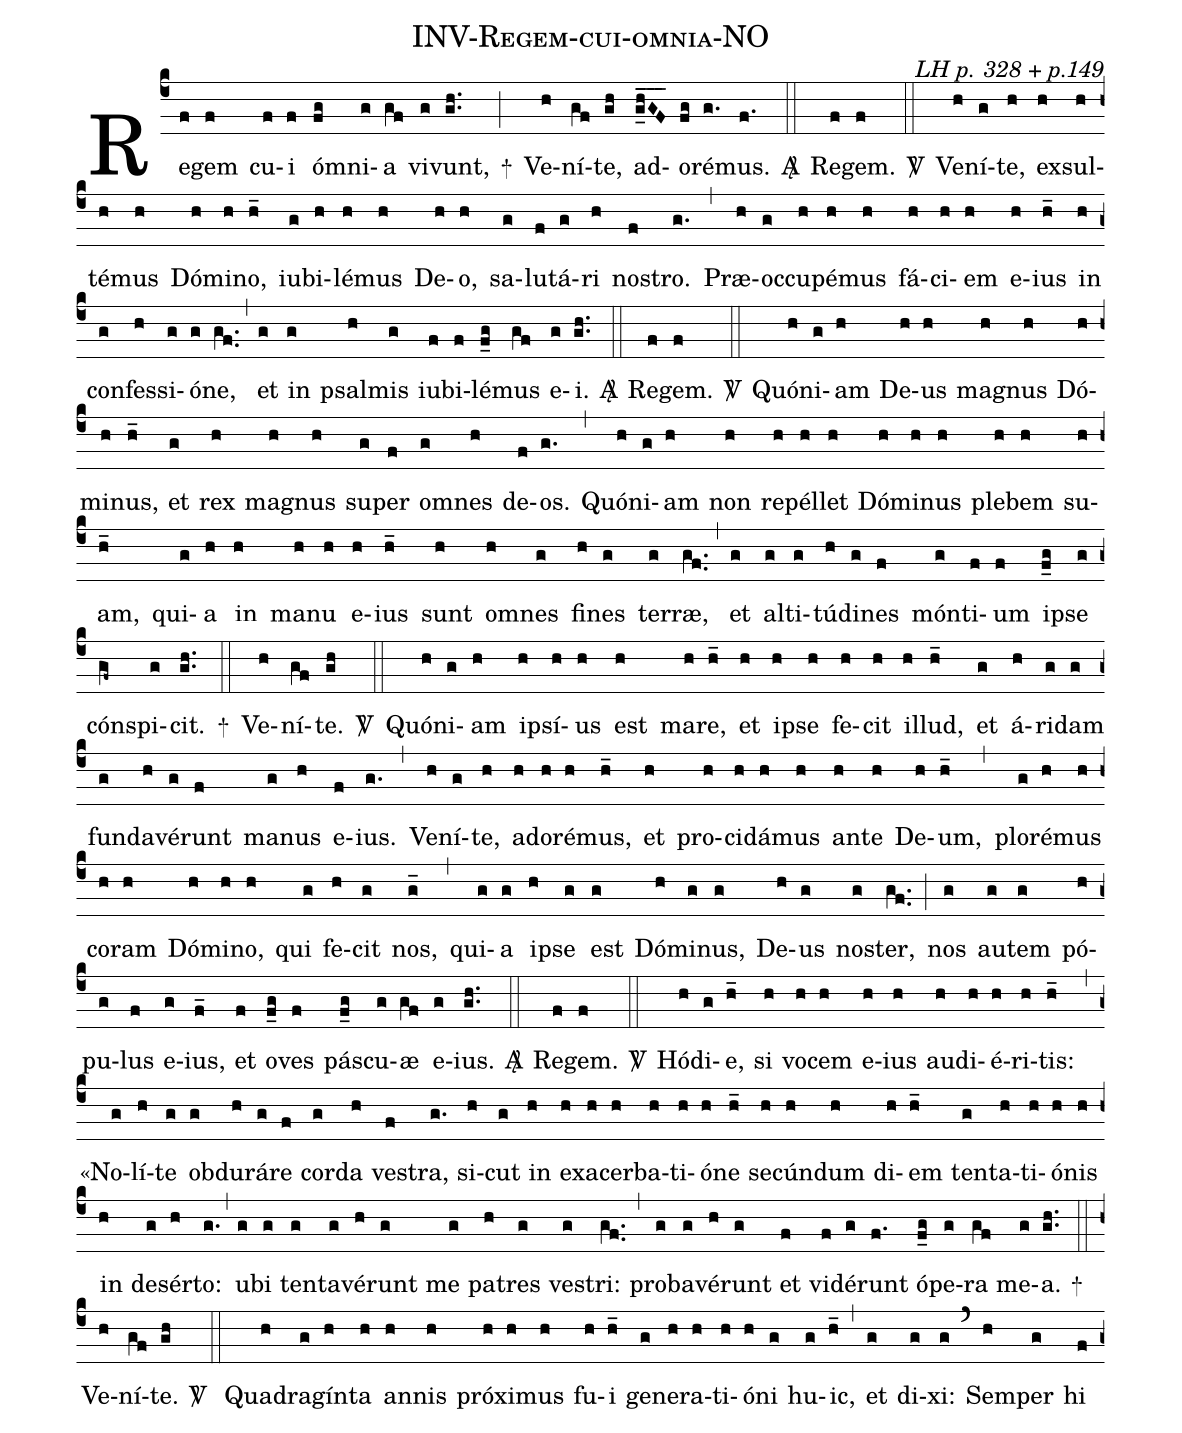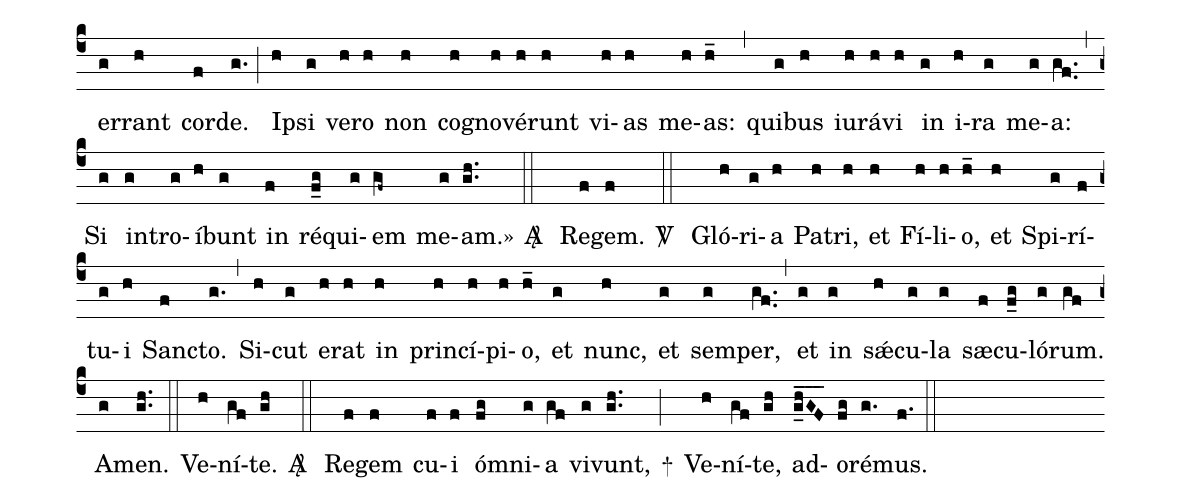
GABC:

name: INV-Regem-cui-omnia-NO;
commentary: LH p. 328 + p.149;
%%
(c4) Re(f)gem(f) cu(f)i(f) óm(fg)ni(g)a(gf) vi(g)vunt,(g.h.) +(;)
Ve(h)ní(gf)te,(gh) ad(g_hGF____)o(fg)ré(g.)mus.(f.) <sp>A/</sp>(::)

Re(f)gem.(f) <sp>V/</sp>(::)

Ve(h)ní(g)te,(h) ex(h)sul(h)té(h)mus(h) Dó(h)mi(h)no,(h_)
iu(g)bi(h)lé(h)mus(h) De(h)o,(h) sa(g)lu(f)tá(g)ri(h) no(f)stro.(g.) (,)
Præ(h)oc(g)cu(h)pé(h)mus(h) fá(h)ci(h)em(h) e(h)ius(h_)
in(h) con(g)fes(h)si(g)ó(g)ne,(gf..) (,)
et(g) in(g) psal(h)mis(g) iu(f)bi(f)lé(f_g)mus(gf) e(g)i.(gh..) <sp>A/</sp>(::)

Re(f)gem.(f) <sp>V/</sp>(::)

Quó(h)ni(g)am(h) De(h)us(h) ma(h)gnus(h) Dó(h)mi(h)nus,(h_)
et(g) rex(h) ma(h)gnus(h) su(g)per(f) om(g)nes(h) de(f)os.(g.) (,)
Quó(h)ni(g)am(h) non(h) re(h)pél(h)let(h) Dó(h)mi(h)nus(h) ple(h)bem(h) su(h)am,(h_)
qui(g)a(h) in(h) ma(h)nu(h) e(h)ius(h_) sunt(h) om(h)nes(g) fi(h)nes(g) ter(g)ræ,(gf..) (,)
et(g) al(g)ti(g)tú(h)di(g)nes(f) món(g)ti(f)um(f)
i(f_g)pse(g) cón(gf~)spi(g)cit.(gh..) +(::)

Ve(h)ní(gf)te.(gh) <sp>V/</sp>(::)

Quó(h)ni(g)am(h) i(h)psí(h)us(h) est(h) ma(h)re,(h_) et(h) i(h)pse(h) fe(h)cit(h) il(h)lud,(h_)
et(g) á(h)ri(g)dam(g) fun(g)da(h)vé(g)runt(f) ma(g)nus(h) e(f)ius.(g.) (,)
Ve(h)ní(g)te,(h) a(h)do(h)ré(h)mus,(h_) et(h) pro(h)ci(h)dá(h)mus(h) an(h)te(h) De(h)um,(h_) (,)
plo(g)ré(h)mus(h) co(h)ram(h) Dó(h)mi(h)no,(h) qui(g) fe(h)cit(g) nos,(g_) (,)
qui(g)a(g) i(h)pse(g) est(g) Dó(h)mi(g)nus,(g) De(h)us(g) no(g)ster,(gf..) (;)
nos(g) au(g)tem(g) pó(h)pu(g)lus(f) e(g)ius,(f_)
et(f) o(f_g)ves(f) pá(f_g)scu(g)æ(gf) e(g)ius.(gh..) <sp>A/</sp>(::)

Re(f)gem.(f) <sp>V/</sp>(::)

Hó(h)di(g)e,(h_) si(h) vo(h)cem(h) e(h)ius(h) au(h)di(h)é(h)ri(h)tis:(h_) (,)
«No(g)lí(h)te(g) ob(g)du(h)rá(g)re(f) cor(g)da(h) ve(f)stra,(g.)
si(h)cut(g) in(h) e(h)xa(h)cer(h)ba(h)ti(h)ó(h)ne(h_) se(h)cún(h)dum(h) di(h)em(h_)
ten(g)ta(h)ti(h)ó(h)nis(h) in(h) de(g)sér(h)to:(g.) (,)
u(g)bi(g) ten(g)ta(g)vé(h)runt(g) me(g) pa(h)tres(g) ve(g)stri:(gf..) (,)
pro(g)ba(g)vé(h)runt(g) et(f) vi(f)dé(g)runt(f.)
ó(f_g)pe(g)ra(gf) me(g)a.(gh..) +(::)

Ve(h)ní(gf)te.(gh) <sp>V/</sp> (::)

Qua(h)dra(g)gín(h)ta(h) an(h)nis(h) pró(h)xi(h)mus(h) fu(h)i(h_)
ge(g)ne(h)ra(h)ti(h)ó(h)ni(g) hu(g)ic,(h_) (,)
et(g) di(g)xi:(g) (`)
Sem(h)per(g) hi(f) er(g)rant(h) cor(f)de.(g.) (;)
I(h)psi(g) ve(h)ro(h) non(h) co(h)gno(h)vé(h)runt(h) vi(h)as(h) me(h)as:(h_) (,)
qui(g)bus(h) iu(h)rá(h)vi(h) in(g) i(h)ra(g) me(g)a:(gf..) (,)
Si(g) in(g)tro(g)í(h)bunt(g) in(f) ré(f_g)qui(g)em(gf~) me(g)am.»(gh..) <sp>A/</sp> (::)

Re(f)gem.(f) <sp>V/</sp>  (::)

Gló(h)ri(g)a(h) Pa(h)tri,(h) et(h) Fí(h)li(h)o,(h_) et(h) Spi(g)rí(f)tu(g)i(h) San(f)cto.(g.) (,)
Si(h)cut(g) e(h)rat(h) in(h) prin(h)cí(h)pi(h)o,(h_) et(g) nunc,(h) et(g) sem(g)per,(gf..) (,)
et(g) in(g)  s<sp>'ae</sp>(h)cu(g)la(g) sæ(f)cu(f_g)ló(g)rum.(gf) A(g)men.(gh..) (::)

Ve(h)ní(gf)te.(gh) <sp>A/</sp> (::)

Re(f)gem(f) cu(f)i(f) óm(fg)ni(g)a(gf) vi(g)vunt,(g.h.) +(;)
Ve(h)ní(gf)te,(gh) ad(g_hGF____)o(fg)ré(g.)mus.(f.) (::)
